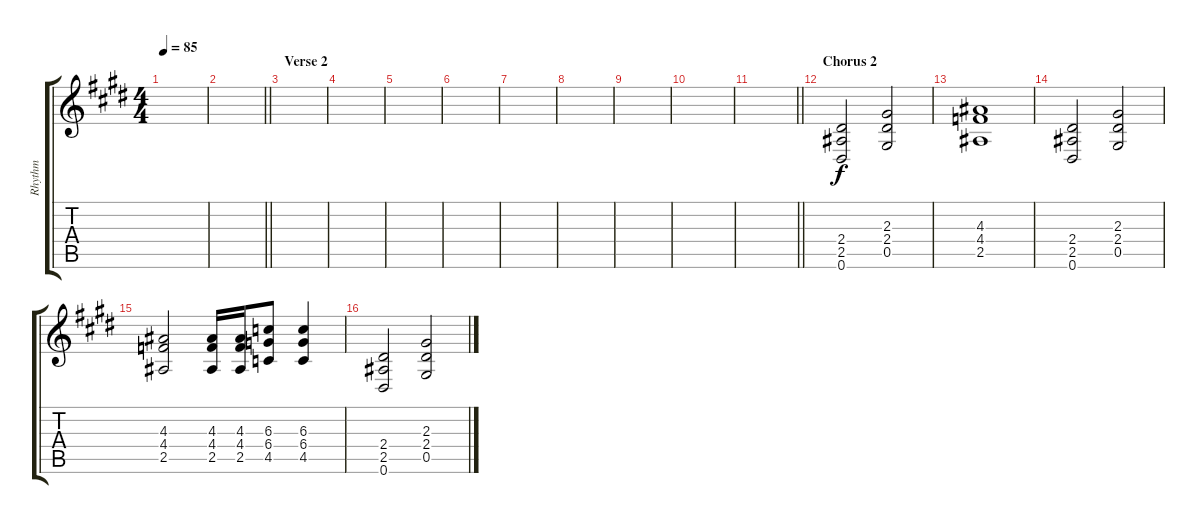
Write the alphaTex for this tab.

\track ("Rhythm" "Rhythm") {instrument distortionguitar}
\staff {score tabs}
\tuning (Eb4 Bb3 Gb3 Db3 Ab2 Eb2) {hide}
\ts (4 4)
\tempo 85
\clef g2
\ks e
|
\barLineRight lightlight
|
\section ("" "Verse 2")
|
|
|
|
|
|
|
|
\barLineRight lightlight
|
\section ("" "Chorus 2")
(2.4 2.5 0.6).2 (2.3 2.4 0.5).2 |
(4.3 4.4 2.5).1 |
(2.4 2.5 0.6).2 (2.3 2.4 0.5).2 |
(4.3 4.4 2.5).2 (4.3 4.4 2.5).16 (4.3 4.4 2.5).16 (6.3 6.4 4.5).8 (6.3 6.4 4.5).4 |
(2.4 2.5 0.6).2 (2.3 2.4 0.5).2
